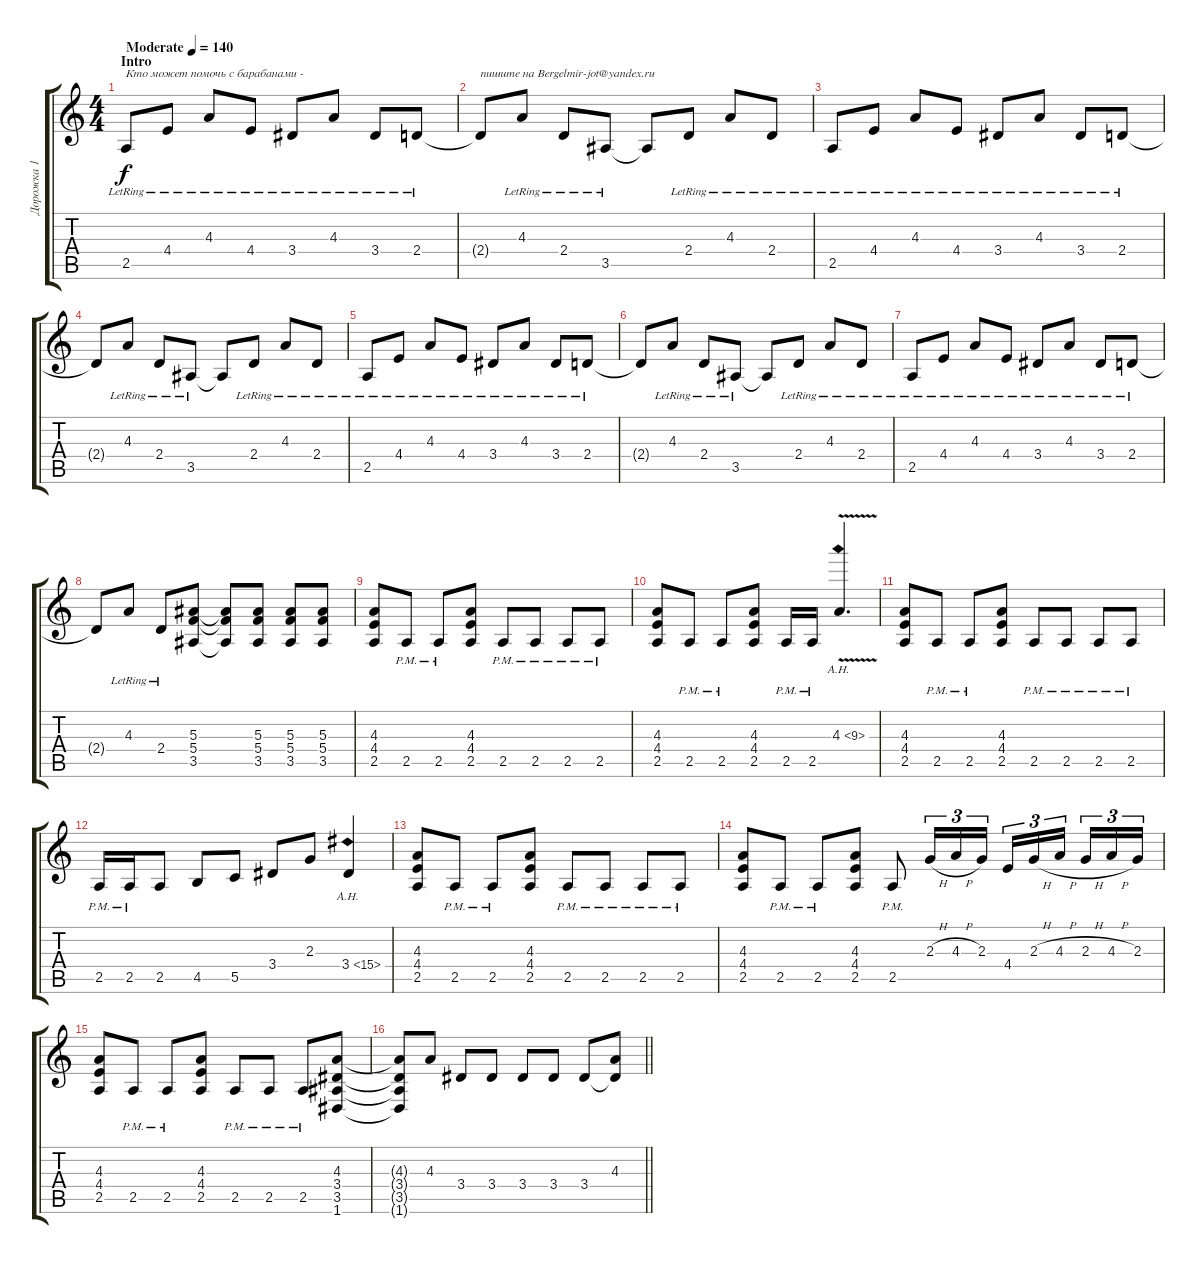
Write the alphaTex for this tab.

\track ("Дорожка 1" "Дорожка 1") {instrument distortionguitar}
\staff {score tabs}
\tuning (D4 A3 F3 C3 G2 D2) {hide}
\ts (4 4)
\section ("" "Intro")
\tempo (140 "Moderate")
\clef g2
\ks c
2.5{lr}.8{txt "Кто может помочь с барабанами -" dy f instrument distortionguitar} 4.4{lr}.8 4.3{lr}.8 4.4{lr}.8 3.4{lr}.8 4.3{lr}.8 3.4{lr}.8 2.4{lr}.8 |
2.4{t}.8{txt "пишите на Bergelmir-jot@yandex.ru"} 4.3{lr}.8 2.4{lr}.8 3.5{lr}.8 3.5{t}.8 2.4{lr}.8 4.3{lr}.8 2.4{lr}.8 |
2.5{lr}.8 4.4{lr}.8 4.3{lr}.8 4.4{lr}.8 3.4{lr}.8 4.3{lr}.8 3.4{lr}.8 2.4{lr}.8 |
2.4{t}.8 4.3{lr}.8 2.4{lr}.8 3.5{lr}.8 3.5{t}.8 2.4{lr}.8 4.3{lr}.8 2.4{lr}.8 |
2.5{lr}.8 4.4{lr}.8 4.3{lr}.8 4.4{lr}.8 3.4{lr}.8 4.3{lr}.8 3.4{lr}.8 2.4{lr}.8 |
2.4{t}.8 4.3{lr}.8 2.4{lr}.8 3.5{lr}.8 3.5{t}.8 2.4{lr}.8 4.3{lr}.8 2.4{lr}.8 |
2.5{lr}.8 4.4{lr}.8 4.3{lr}.8 4.4{lr}.8 3.4{lr}.8 4.3{lr}.8 3.4{lr}.8 2.4{lr}.8 |
2.4{t}.8 4.3{lr}.8 2.4{lr}.8 (5.3 5.4 3.5).8 (5.3{t} 5.4{t} 3.5{t}).8 (5.3 5.4 3.5).8 (5.3 5.4 3.5).8 (5.3 5.4 3.5).8 |
(4.3 4.4 2.5).8 2.5{pm}.8 2.5{pm}.8 (4.3 4.4 2.5).8 2.5{pm}.8 2.5{pm}.8 2.5{pm}.8 2.5{pm}.8 |
(4.3 4.4 2.5).8 2.5{pm}.8 2.5{pm}.8 (4.3 4.4 2.5).8 2.5{pm}.16 2.5{pm}.16 4.3{ah 5 v}.4{d} |
(4.3 4.4 2.5).8 2.5{pm}.8 2.5{pm}.8 (4.3 4.4 2.5).8 2.5{pm}.8 2.5{pm}.8 2.5{pm}.8 2.5{pm}.8 |
2.5{pm}.16 2.5{pm}.16 2.5.8 4.5.8 5.5.8 3.4.8 2.3.8 3.4{ah 12}.4 |
(4.3 4.4 2.5).8 2.5{pm}.8 2.5{pm}.8 (4.3 4.4 2.5).8 2.5{pm}.8 2.5{pm}.8 2.5{pm}.8 2.5{pm}.8 |
(4.3 4.4 2.5).8 2.5{pm}.8 2.5{pm}.8 (4.3 4.4 2.5).8 2.5{pm}.8 2.3{h}.16{tu (3 2)} 4.3{h}.16{tu (3 2)} 2.3.16{tu (3 2)} 4.4.16{tu (3 2)} 2.3{h}.16{tu (3 2)} 4.3{h}.16{tu (3 2) beam splitsecondary} 2.3{h}.16{tu (3 2)} 4.3{h}.16{tu (3 2)} 2.3.16{tu (3 2)} |
(4.3 4.4 2.5).8 2.5{pm}.8 2.5{pm}.8 (4.3 4.4 2.5).8 2.5{pm}.8 2.5{pm}.8 2.5{pm}.8 (4.3 3.4 3.5 1.6).8 |
\barLineRight lightlight
(4.3{t} 3.4{t} 3.5{t} 1.6{t}).8 4.3.8 3.4.8 3.4.8 3.4.8 3.4.8 3.4.8 (4.3 3.4{t}).8
